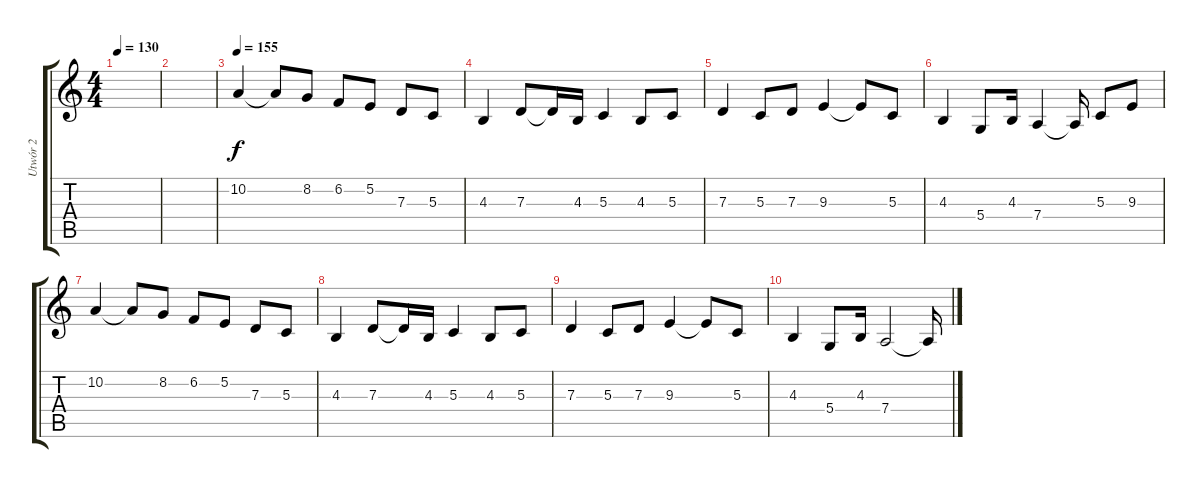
\track ("Utwór 2" "Utwór 2") {instrument lead1square}
\staff {score tabs}
\tuning (E4 B3 G3 D3 A2 E2) {hide}
\ts (4 4)
\tempo 130
\clef g2
\ks c
|
|
\tempo 155
10.2.4 10.2{t}.8 8.2.8 6.2.8 5.2.8 7.3.8 5.3.8 |
4.3.4 7.3.8 7.3{t}.16 4.3.16 5.3.4 4.3.8 5.3.8 |
7.3.4 5.3.8 7.3.8 9.3.4 9.3{t}.8 5.3.8 |
4.3.4 5.4.8 4.3.16 7.4.4 7.4{t}.16 5.3.8 9.3.8 |
10.2.4 10.2{t}.8 8.2.8 6.2.8 5.2.8 7.3.8 5.3.8 |
4.3.4 7.3.8 7.3{t}.16 4.3.16 5.3.4 4.3.8 5.3.8 |
7.3.4 5.3.8 7.3.8 9.3.4 9.3{t}.8 5.3.8 |
4.3.4 5.4.8 4.3.16 7.4.2 7.4{t}.16
